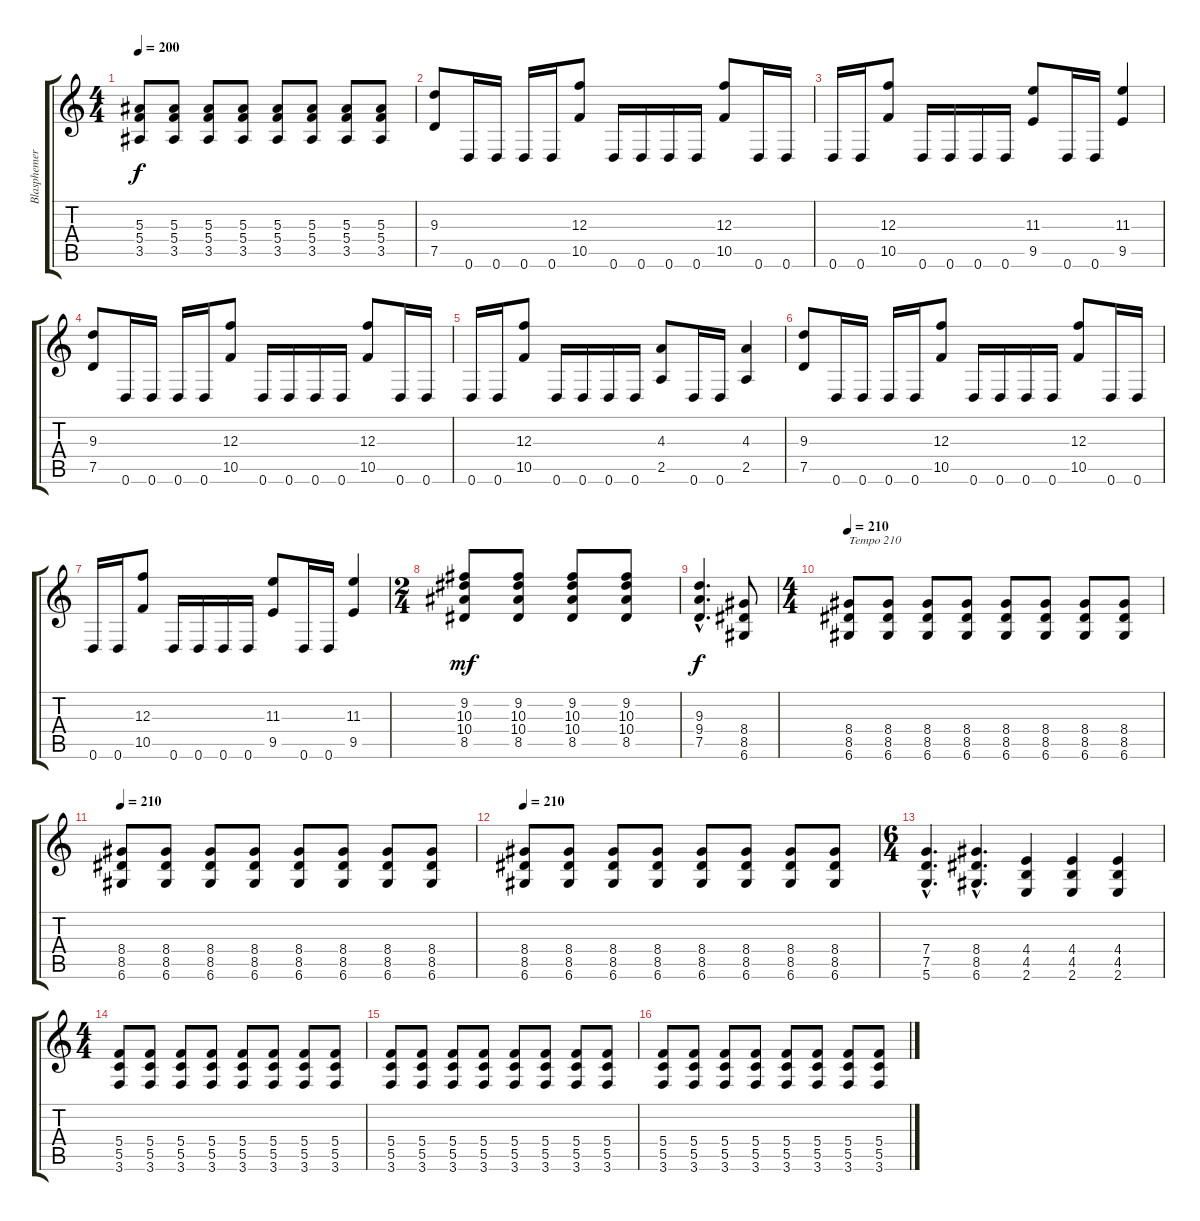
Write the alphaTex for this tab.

\track ("Blasphemer" "Blasphemer") {instrument overdrivenguitar}
\staff {score tabs}
\tuning (D4 A3 F3 C3 G2 D2) {hide}
\ts (4 4)
\tempo 200
\clef g2
\ks c
(5.3 5.4 3.5).8{dy f} (5.3 5.4 3.5).8 (5.3 5.4 3.5).8 (5.3 5.4 3.5).8 (5.3 5.4 3.5).8 (5.3 5.4 3.5).8 (5.3 5.4 3.5).8 (5.3 5.4 3.5).8 |
(9.3 7.5).8 0.6.16 0.6.16 0.6.16 0.6.16 (12.3 10.5).8 0.6.16 0.6.16 0.6.16 0.6.16 (12.3 10.5).8 0.6.16 0.6.16 |
0.6.16 0.6.16 (12.3 10.5).8 0.6.16 0.6.16 0.6.16 0.6.16 (11.3 9.5).8 0.6.16 0.6.16 (11.3 9.5).4 |
(9.3 7.5).8 0.6.16 0.6.16 0.6.16 0.6.16 (12.3 10.5).8 0.6.16 0.6.16 0.6.16 0.6.16 (12.3 10.5).8 0.6.16 0.6.16 |
0.6.16 0.6.16 (12.3 10.5).8 0.6.16 0.6.16 0.6.16 0.6.16 (4.3 2.5).8 0.6.16 0.6.16 (4.3 2.5).4 |
(9.3 7.5).8 0.6.16 0.6.16 0.6.16 0.6.16 (12.3 10.5).8 0.6.16 0.6.16 0.6.16 0.6.16 (12.3 10.5).8 0.6.16 0.6.16 |
0.6.16 0.6.16 (12.3 10.5).8 0.6.16 0.6.16 0.6.16 0.6.16 (11.3 9.5).8 0.6.16 0.6.16 (11.3 9.5).4 |
\ts (2 4)
(9.2 10.3 10.4 8.5).8{dy mf} (9.2 10.3 10.4 8.5).8 (9.2 10.3 10.4 8.5).8 (9.2 10.3 10.4 8.5).8 |
(9.3{hac} 9.4{hac} 7.5{hac}).4{d dy f} (8.4 8.5 6.6).8 |
\ts (4 4)
\tempo 210
(8.4 8.5 6.6).8{txt "Tempo 210"} (8.4 8.5 6.6).8 (8.4 8.5 6.6).8 (8.4 8.5 6.6).8 (8.4 8.5 6.6).8 (8.4 8.5 6.6).8 (8.4 8.5 6.6).8 (8.4 8.5 6.6).8 |
\tempo 210
(8.4 8.5 6.6).8 (8.4 8.5 6.6).8 (8.4 8.5 6.6).8 (8.4 8.5 6.6).8 (8.4 8.5 6.6).8 (8.4 8.5 6.6).8 (8.4 8.5 6.6).8 (8.4 8.5 6.6).8 |
\tempo 210
(8.4 8.5 6.6).8 (8.4 8.5 6.6).8 (8.4 8.5 6.6).8 (8.4 8.5 6.6).8 (8.4 8.5 6.6).8 (8.4 8.5 6.6).8 (8.4 8.5 6.6).8 (8.4 8.5 6.6).8 |
\ts (6 4)
(7.4{hac} 7.5{hac} 5.6{hac}).4{d} (8.4{hac} 8.5{hac} 6.6{hac}).4{d} (4.4 4.5 2.6).4 (4.4 4.5 2.6).4 (4.4 4.5 2.6).4 |
\ts (4 4)
(5.4 5.5 3.6).8 (5.4 5.5 3.6).8 (5.4 5.5 3.6).8 (5.4 5.5 3.6).8 (5.4 5.5 3.6).8 (5.4 5.5 3.6).8 (5.4 5.5 3.6).8 (5.4 5.5 3.6).8 |
(5.4 5.5 3.6).8 (5.4 5.5 3.6).8 (5.4 5.5 3.6).8 (5.4 5.5 3.6).8 (5.4 5.5 3.6).8 (5.4 5.5 3.6).8 (5.4 5.5 3.6).8 (5.4 5.5 3.6).8 |
(5.4 5.5 3.6).8 (5.4 5.5 3.6).8 (5.4 5.5 3.6).8 (5.4 5.5 3.6).8 (5.4 5.5 3.6).8 (5.4 5.5 3.6).8 (5.4 5.5 3.6).8 (5.4 5.5 3.6).8
